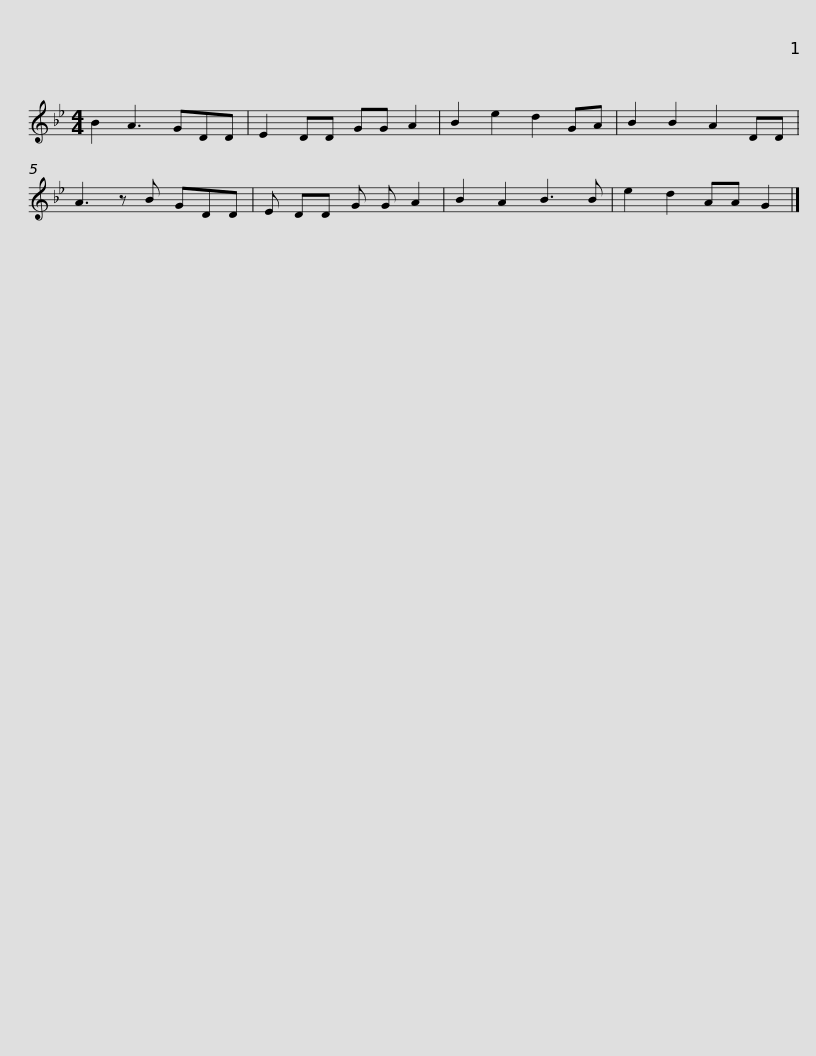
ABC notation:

X:1
L:1/8
M:4/4
I:linebreak $
K:Gmin
V:1 treble
V:1
 B2 A3 GDD | E2 DD GG A2 | B2 e2 d2 GA | B2 B2 A2 DD | A3 z B GDD | %5
 E DD G G A2 | B2 A2 B3 B |$ e2 d2 AA G2 |] %8
